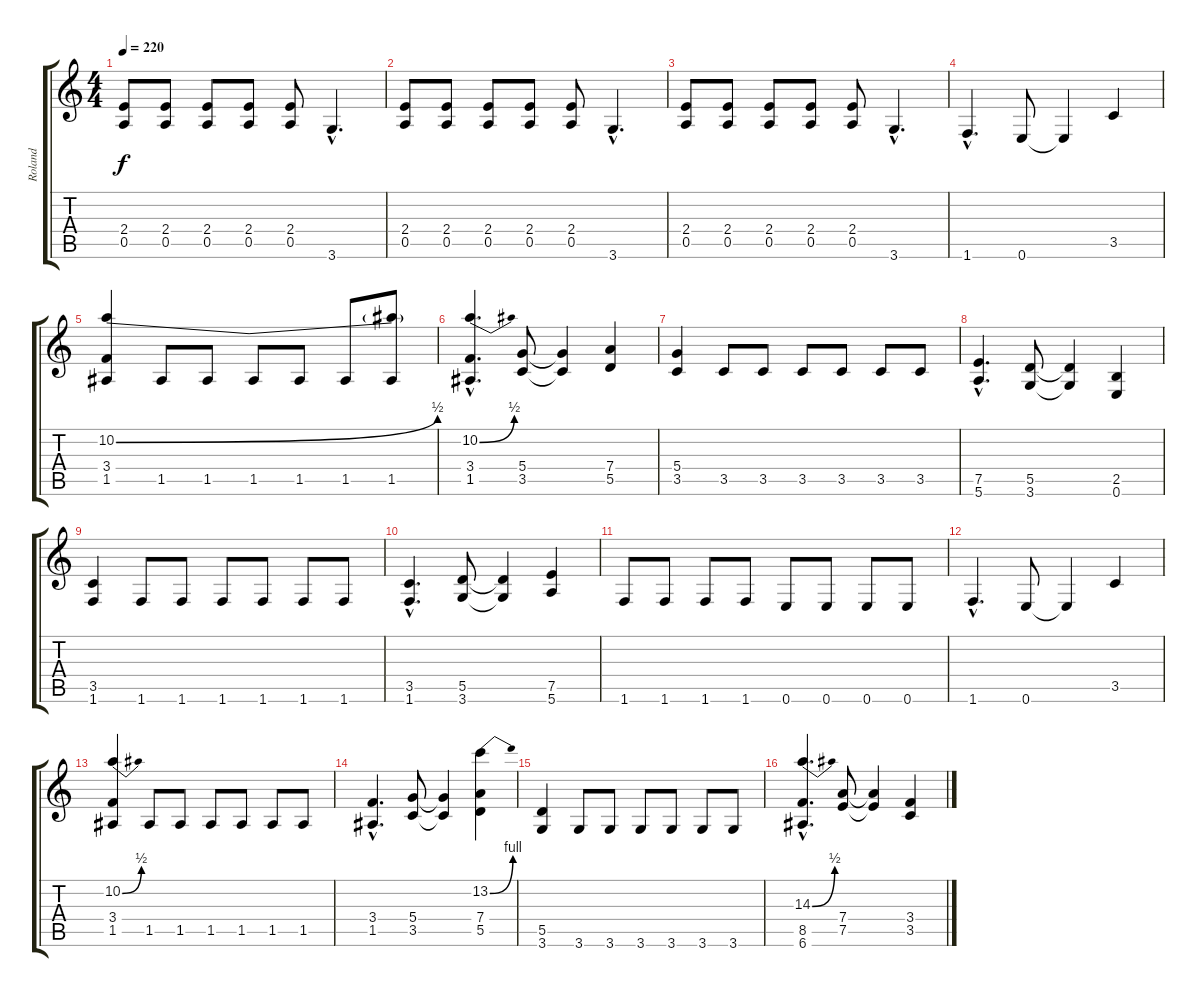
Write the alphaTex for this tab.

\track ("Roland" "Roland") {instrument distortionguitar}
\staff {score tabs}
\tuning (E4 B3 G3 D3 A2 E2) {hide}
\ts (4 4)
\tempo 220
\clef g2
\ks c
(2.4 0.5).8{dy f instrument distortionguitar} (2.4 0.5).8 (2.4 0.5).8 (2.4 0.5).8 (2.4 0.5).8 3.6{hac}.4{d} |
(2.4 0.5).8 (2.4 0.5).8 (2.4 0.5).8 (2.4 0.5).8 (2.4 0.5).8 3.6{hac}.4{d} |
(2.4 0.5).8 (2.4 0.5).8 (2.4 0.5).8 (2.4 0.5).8 (2.4 0.5).8 3.6{hac}.4{d} |
1.6{hac}.4{d} 0.6.8 0.6{t}.4 3.5.4 |
(10.2{be (bend 0 0 60 2)} 3.4 1.5).4 1.5.8 1.5.8 1.5.8 1.5.8 1.5.8 (10.2{t} 1.5).8 |
(10.2{be (bend 0 0 60 2) hac} 3.4{hac} 1.5{hac}).4{d} (5.4 3.5).8 (5.4{t} 3.5{t}).4 (7.4 5.5).4 |
(5.4 3.5).4 3.5.8 3.5.8 3.5.8 3.5.8 3.5.8 3.5.8 |
(7.5{hac} 5.6{hac}).4{d} (5.5 3.6).8 (5.5{t} 3.6{t}).4 (2.5 0.6).4 |
(3.5 1.6).4 1.6.8 1.6.8 1.6.8 1.6.8 1.6.8 1.6.8 |
(3.5{hac} 1.6{hac}).4{d} (5.5 3.6).8 (5.5{t} 3.6{t}).4 (7.5 5.6).4 |
1.6.8 1.6.8 1.6.8 1.6.8 0.6.8 0.6.8 0.6.8 0.6.8 |
1.6{hac}.4{d} 0.6.8 0.6{t}.4 3.5.4 |
(10.2{be (bend 0 0 60 2)} 3.4 1.5).4 1.5.8 1.5.8 1.5.8 1.5.8 1.5.8 1.5.8 |
(3.4{hac} 1.5{hac}).4{d} (5.4 3.5).8 (5.4{t} 3.5{t}).4 (13.2{be (bend 0 0 60 4)} 7.4 5.5).4 |
(5.5 3.6).4 3.6.8 3.6.8 3.6.8 3.6.8 3.6.8 3.6.8 |
(14.3{be (bend 0 0 60 2) hac} 8.5{hac} 6.6{hac}).4{d} (7.4 7.5).8 (7.4{t} 7.5{t}).4 (3.4 3.5).4
